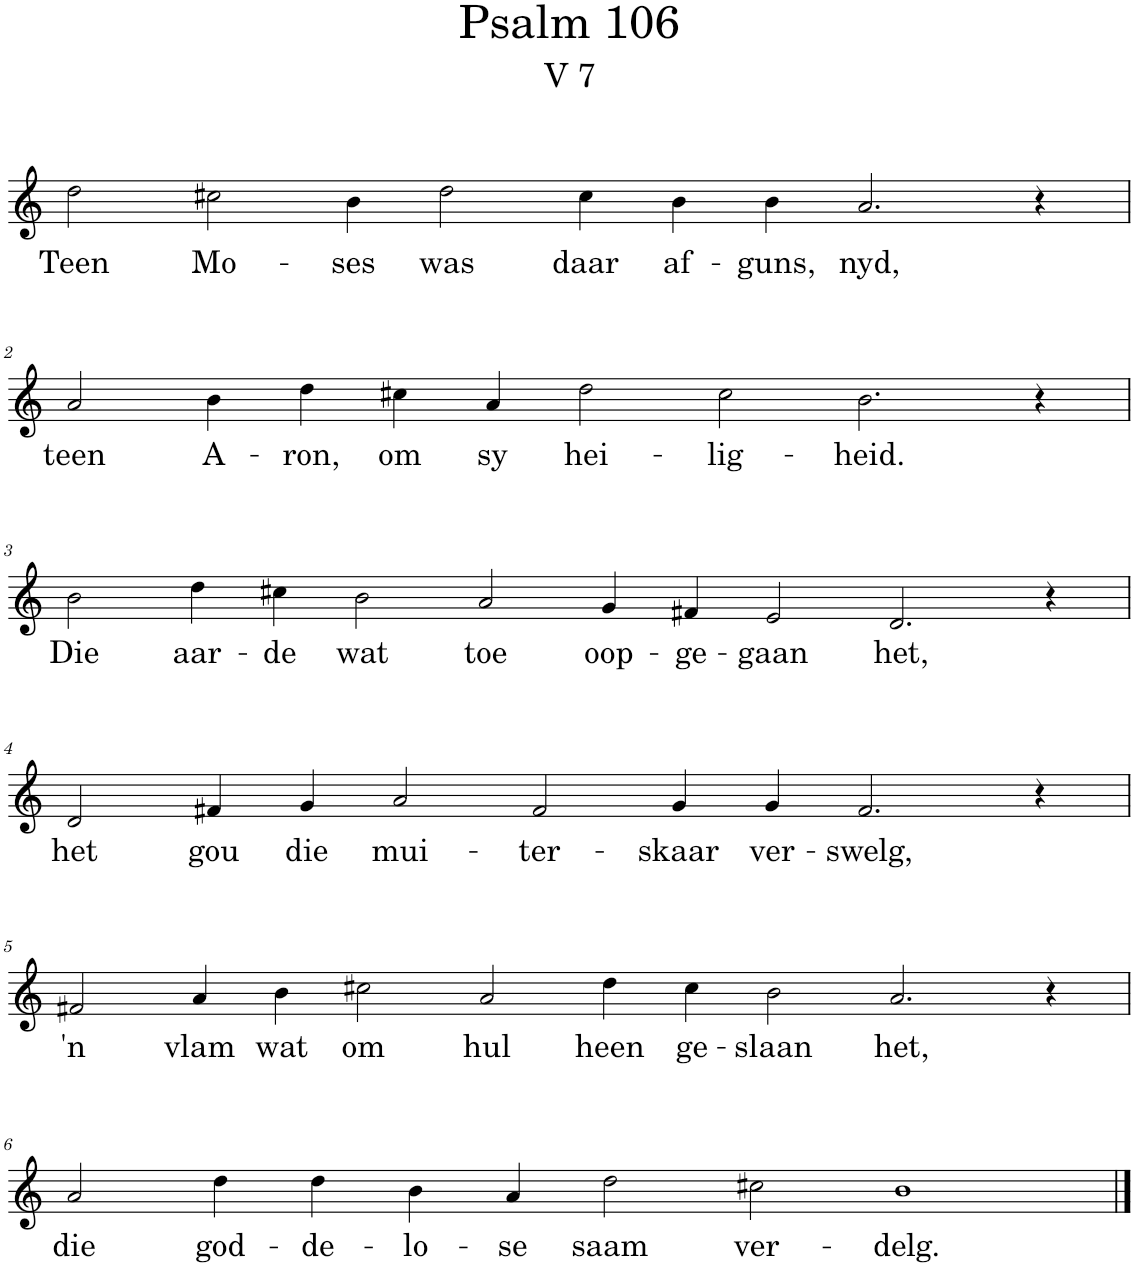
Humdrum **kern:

**kern	**text
*part1	*part1
*staff1	*staff1
*I"Pipe Organ	*
*I'Org.	*
*clefG2	*
*k[]	*
*M14/4	*
=1	=1
!	!LO:LY:b
2dd\	Teen
!	!LO:LY:b
2cc#X\	Mo-
!	!LO:LY:b
4b\	-ses
!	!LO:LY:b
2dd\	was
!	!LO:LY:b
4cc#\	daar
!	!LO:LY:b
4b\	af-
!	!LO:LY:b
4b\	-guns,
!	!LO:LY:b
2.a/	nyd,
4r	.
!!LO:LB:g=z
=2	=2
!	!LO:LY:b
2a/	teen
!	!LO:LY:b
4b\	A-
!	!LO:LY:b
4dd\	-ron,
!	!LO:LY:b
4cc#X\	om
!	!LO:LY:b
4a/	sy
!	!LO:LY:b
2dd\	hei-
!	!LO:LY:b
2cc#\	-lig-
!	!LO:LY:b
2.b\	-heid.
4r	.
!!LO:LB:g=z
=3	=3
*M16/4	*
!	!LO:LY:b
2b\	Die
!	!LO:LY:b
4dd\	aar-
!	!LO:LY:b
4cc#X\	-de
!	!LO:LY:b
2b\	wat
!	!LO:LY:b
2a/	toe
!	!LO:LY:b
4g/	oop-
!	!LO:LY:b
4f#X/	-ge-
!	!LO:LY:b
2e/	-gaan
!	!LO:LY:b
2.d/	het,
4r	.
!!LO:LB:g=z
=4	=4
*M14/4	*
!	!LO:LY:b
2d/	het
!	!LO:LY:b
4f#X/	gou
!	!LO:LY:b
4g/	die
!	!LO:LY:b
2a/	mui-
!	!LO:LY:b
2f#/	-ter-
!	!LO:LY:b
4g/	-skaar
!	!LO:LY:b
4g/	ver-
!	!LO:LY:b
2.f#/	-swelg,
4r	.
!!LO:LB:g=z
=5	=5
*M16/4	*
!	!LO:LY:b
2f#X/	'n
!	!LO:LY:b
4a/	vlam
!	!LO:LY:b
4b\	wat
!	!LO:LY:b
2cc#X\	om
!	!LO:LY:b
2a/	hul
!	!LO:LY:b
4dd\	heen
!	!LO:LY:b
4cc#\	ge-
!	!LO:LY:b
2b\	-slaan
!	!LO:LY:b
2.a/	het,
4r	.
!!LO:LB:g=z
=6	=6
*M14/4	*
!	!LO:LY:b
2a/	die
!	!LO:LY:b
4dd\	god-
!	!LO:LY:b
4dd\	-de-
!	!LO:LY:b
4b\	-lo-
!	!LO:LY:b
4a/	-se
!	!LO:LY:b
2dd\	saam
!	!LO:LY:b
2cc#X\	ver-
!	!LO:LY:b
1b	-delg.
==	==
*-	*-
